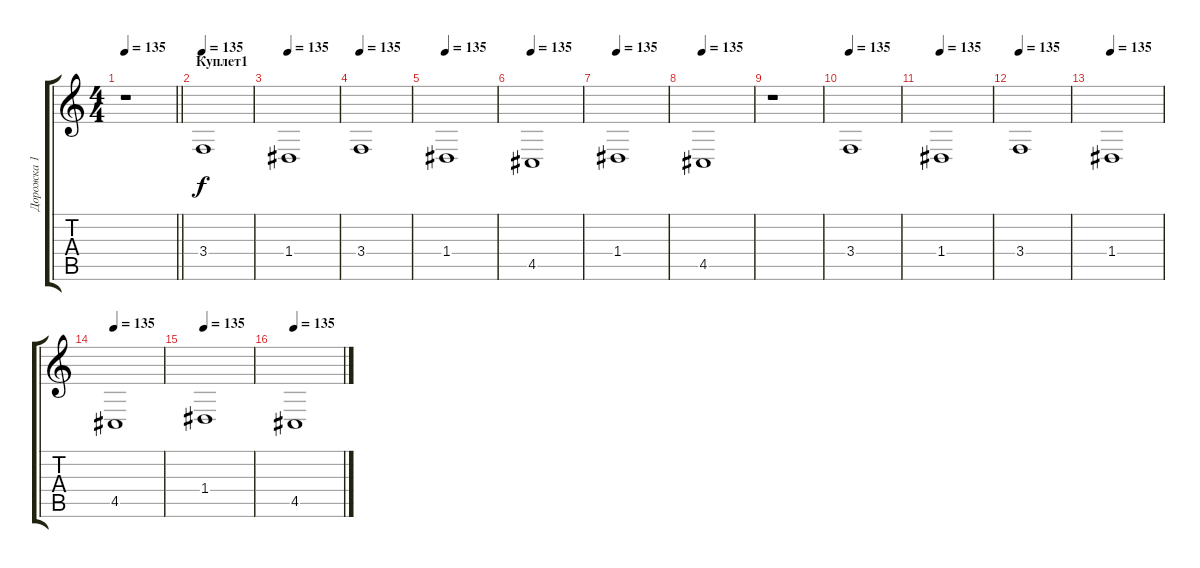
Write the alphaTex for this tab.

\track ("Дорожка 1" "Дорожка 1") {instrument stringensemble1}
\staff {score tabs}
\tuning (E4 B3 G3 D3 A2 E2) {hide}
\ts (4 4)
\tempo 135
\clef g2
\barLineRight lightlight
\ks c
r.1{dy f} |
\section ("" "Куплет1")
\tempo 135
3.4.1 |
\tempo 135
1.4.1 |
\tempo 135
3.4.1 |
\tempo 135
1.4.1 |
\tempo 135
4.5.1 |
\tempo 135
1.4.1 |
\tempo 135
4.5.1 |
r.1 |
\tempo 135
3.4.1 |
\tempo 135
1.4.1 |
\tempo 135
3.4.1 |
\tempo 135
1.4.1 |
\tempo 135
4.5.1 |
\tempo 135
1.4.1 |
\tempo 135
4.5.1
